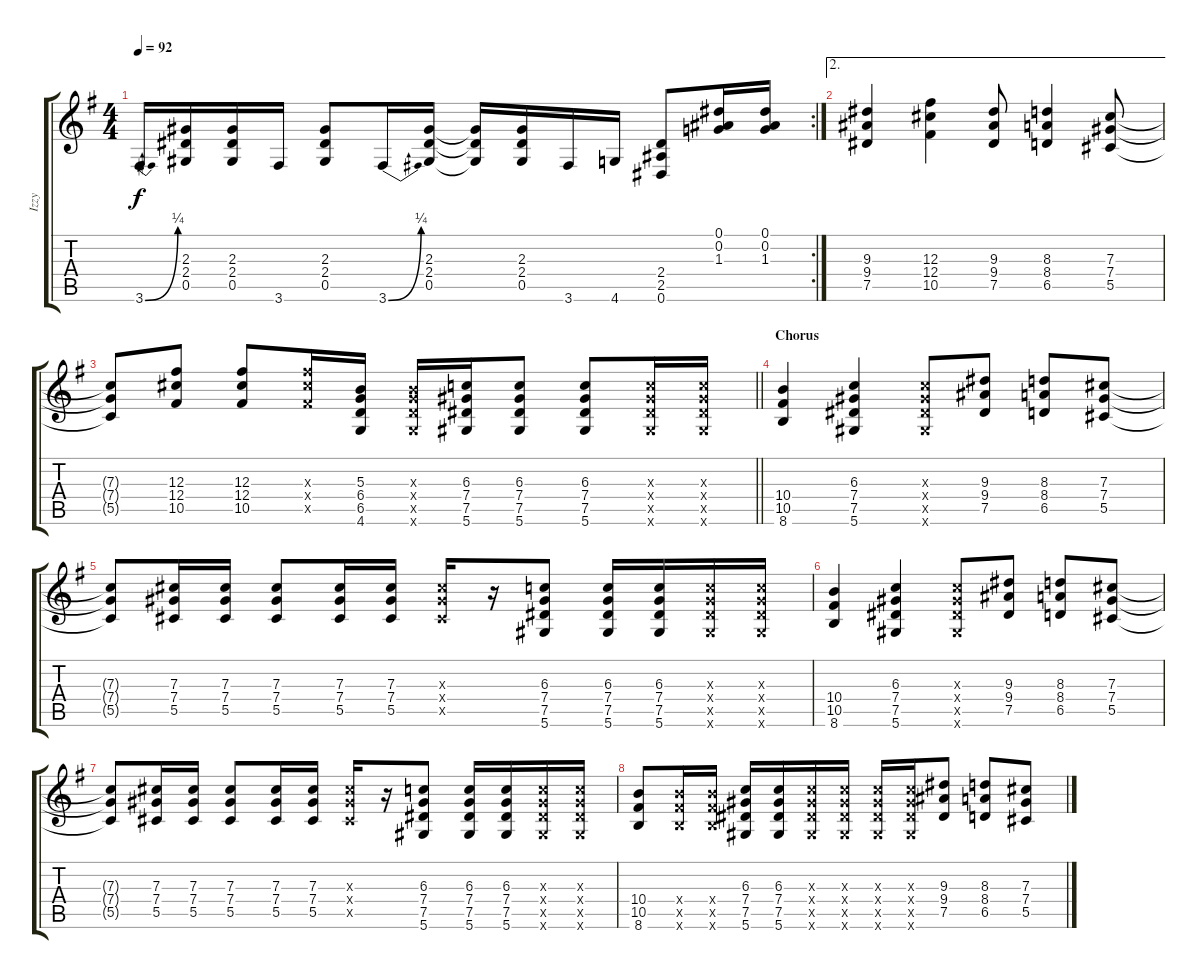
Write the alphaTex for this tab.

\track ("Izzy" "Izzy") {instrument electricguitarclean}
\staff {score tabs}
\tuning (Eb4 Bb3 Gb3 Db3 Ab2 Eb2) {hide}
\rc 2
\ts (4 4)
\tempo 92
\clef g2
\ks g
3.6{be (bend 0 0 60 1)}.16{dy f} (2.3 2.4 0.5).16 (2.3 2.4 0.5).16 3.6.16 (2.3 2.4 0.5).8 3.6{be (bend 0 0 60 1)}.16 (2.3 2.4 0.5).16 (2.3{t} 2.4{t} 0.5{t}).16 (2.3 2.4 0.5).16 3.6.16 4.6.16 (2.4 2.5 0.6).8 (0.1 0.2 1.3).16 (0.1 0.2 1.3).16 |
\ae 2
(9.3 9.4 7.5).4 (12.3 12.4 10.5).4 (9.3 9.4 7.5).8 (8.3 8.4 6.5).4 (7.3 7.4 5.5).8 |
\barLineRight lightlight
(7.3{t} 7.4{t} 5.5{t}).8 (12.3 12.4 10.5).8 (12.3 12.4 10.5).8 (12.3{x} 12.4{x} 10.5{x}).16 (5.3 6.4 6.5 4.6).16 (5.3{x} 6.4{x} 6.5{x} 4.6{x}).16 (6.3 7.4 7.5 5.6).16 (6.3 7.4 7.5 5.6).8 (6.3 7.4 7.5 5.6).8 (6.3{x} 7.4{x} 7.5{x} 5.6{x}).16 (6.3{x} 7.4{x} 7.5{x} 5.6{x}).16 |
\section ("" "Chorus")
(10.4 10.5 8.6).4 (6.3 7.4 7.5 5.6).4 (6.3{x} 7.4{x} 7.5{x} 5.6{x}).8 (9.3 9.4 7.5).8 (8.3 8.4 6.5).8 (7.3 7.4 5.5).8 |
(7.3{t} 7.4{t} 5.5{t}).8 (7.3 7.4 5.5).16 (7.3 7.4 5.5).16 (7.3 7.4 5.5).8 (7.3 7.4 5.5).16 (7.3 7.4 5.5).16 (7.3{x} 7.4{x} 5.5{x}).16 r.16 (6.3 7.4 7.5 5.6).8 (6.3 7.4 7.5 5.6).16 (6.3 7.4 7.5 5.6).16 (6.3{x} 7.4{x} 7.5{x} 5.6{x}).16 (6.3{x} 7.4{x} 7.5{x} 5.6{x}).16 |
(10.4 10.5 8.6).4 (6.3 7.4 7.5 5.6).4 (6.3{x} 7.4{x} 7.5{x} 5.6{x}).8 (9.3 9.4 7.5).8 (8.3 8.4 6.5).8 (7.3 7.4 5.5).8 |
(7.3{t} 7.4{t} 5.5{t}).8 (7.3 7.4 5.5).16 (7.3 7.4 5.5).16 (7.3 7.4 5.5).8 (7.3 7.4 5.5).16 (7.3 7.4 5.5).16 (7.3{x} 7.4{x} 5.5{x}).16 r.16 (6.3 7.4 7.5 5.6).8 (6.3 7.4 7.5 5.6).16 (6.3 7.4 7.5 5.6).16 (6.3{x} 7.4{x} 7.5{x} 5.6{x}).16 (6.3{x} 7.4{x} 7.5{x} 5.6{x}).16 |
(10.4 10.5 8.6).8 (10.4{x} 10.5{x} 8.6{x}).16 (10.4{x} 10.5{x} 8.6{x}).16 (6.3 7.4 7.5 5.6).16 (6.3 7.4 7.5 5.6).16 (6.3{x} 7.4{x} 7.5{x} 5.6{x}).16 (6.3{x} 7.4{x} 7.5{x} 5.6{x}).16 (6.3{x} 7.4{x} 7.5{x} 5.6{x}).16 (6.3{x} 7.4{x} 7.5{x} 5.6{x}).16 (9.3 9.4 7.5).8 (8.3 8.4 6.5).8 (7.3 7.4 5.5).8
